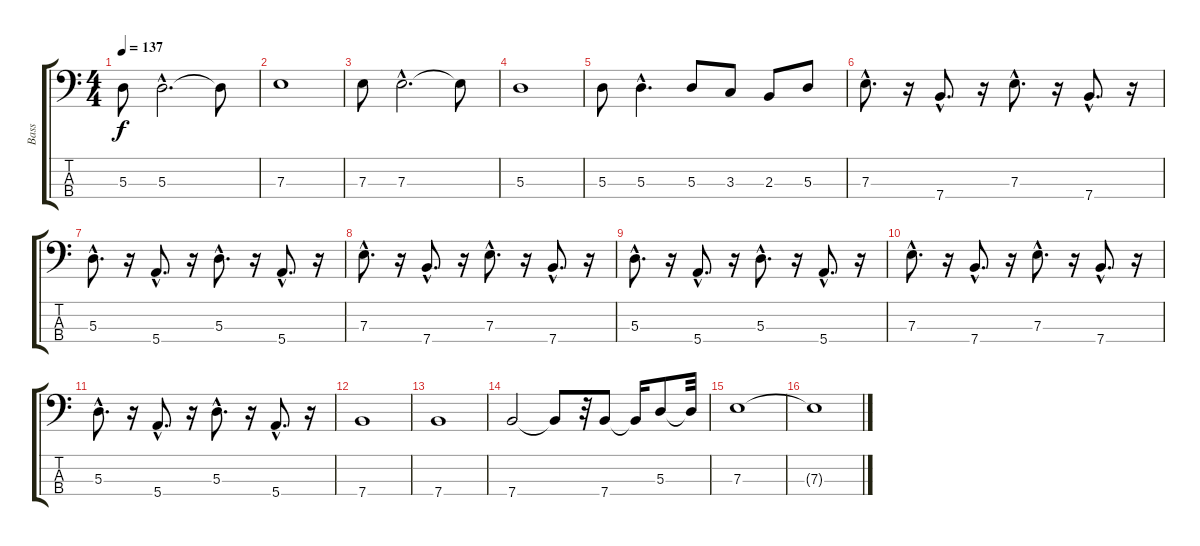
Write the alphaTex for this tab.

\track ("Bass" "Bass") {instrument electricbasspick}
\staff {score tabs}
\tuning (G2 D2 A1 E1) {hide}
\ts (4 4)
\tempo 137
\clef f4
\ks c
5.3.8{dy f} 5.3{hac}.2{d} 5.3{t}.8 |
7.3.1 |
7.3.8 7.3{hac}.2{d} 7.3{t}.8 |
5.3.1 |
5.3.8 5.3{hac}.4{d} 5.3.8 3.3.8 2.3.8 5.3.8 |
7.3{hac}.8{d} r.16 7.4{hac}.8{d} r.16 7.3{hac}.8{d} r.16 7.4{hac}.8{d} r.16 |
5.3{hac}.8{d} r.16 5.4{hac}.8{d} r.16 5.3{hac}.8{d} r.16 5.4{hac}.8{d} r.16 |
7.3{hac}.8{d} r.16 7.4{hac}.8{d} r.16 7.3{hac}.8{d} r.16 7.4{hac}.8{d} r.16 |
5.3{hac}.8{d} r.16 5.4{hac}.8{d} r.16 5.3{hac}.8{d} r.16 5.4{hac}.8{d} r.16 |
7.3{hac}.8{d} r.16 7.4{hac}.8{d} r.16 7.3{hac}.8{d} r.16 7.4{hac}.8{d} r.16 |
5.3{hac}.8{d} r.16 5.4{hac}.8{d} r.16 5.3{hac}.8{d} r.16 5.4{hac}.8{d} r.16 |
7.4.1 |
7.4.1 |
7.4.2 7.4{t}.8 r.32 7.4.8 7.4{t}.16 5.3.8 5.3{t}.32 |
7.3.1 |
7.3{t}.1
